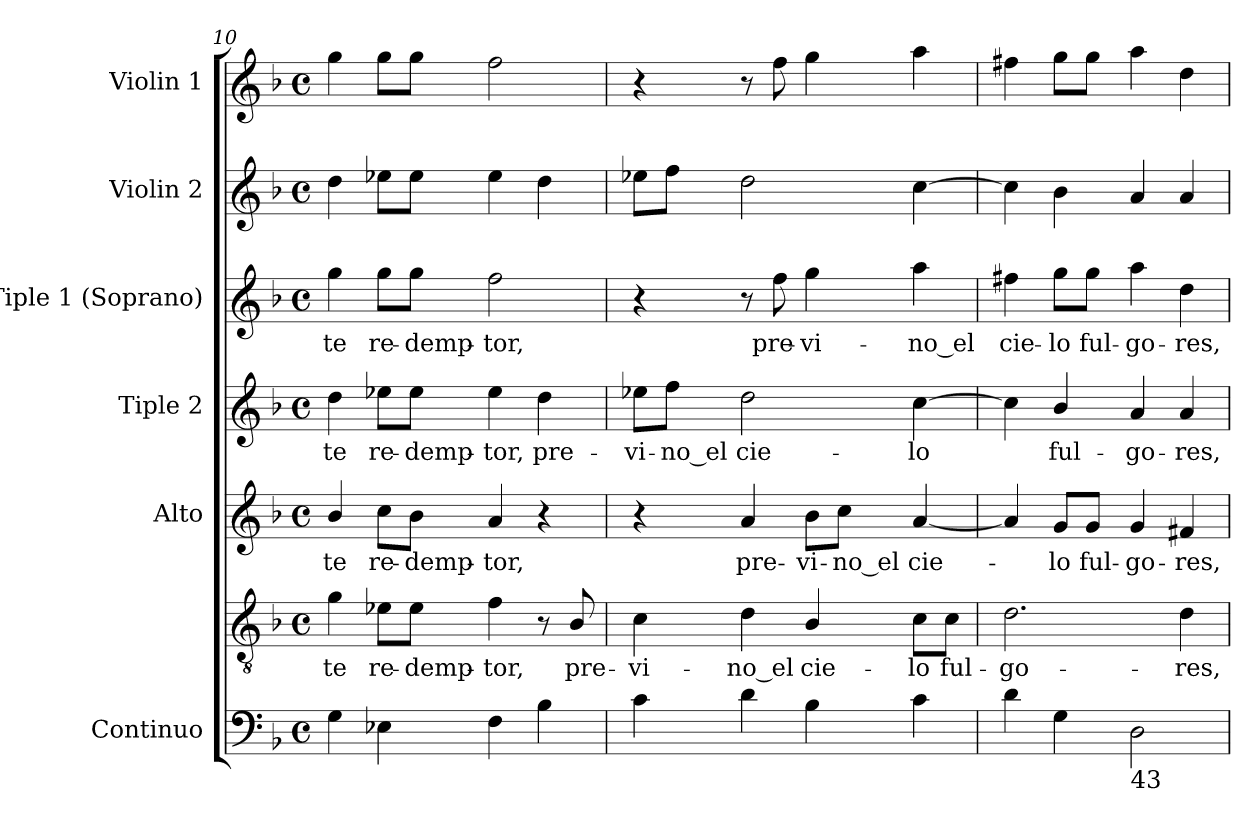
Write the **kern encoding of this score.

**kern	**kern	**text	**kern	**text	**kern	**text	**kern	**text	**kern	**kern
*part7	*part6	*part6	*part5	*part5	*part4	*part4	*part3	*part3	*part2	*part1
*staff7	*staff6	*staff6	*staff5	*staff5	*staff4	*staff4	*staff3	*staff3	*staff2	*staff1
*I"Continuo	*I""Tenor" or Alto	*	*I"Alto	*	*I"Tiple 2	*	*I"Tiple 1 (Soprano)	*	*I"Violin 2	*I"Violin 1
*I'Cont.	*I'T.	*	*I'A.	*	*	*	*I'S.	*	*I'Vln. 2	*I'Vln. 1
!!LO:PB:g=z
*clefF4	*clefGv2	*	*clefG2	*	*clefG2	*	*clefG2	*	*clefG2	*clefG2
*	*ITrd7c12	*	*	*	*	*	*	*	*	*
*k[b-]	*k[b-]	*	*k[b-]	*	*k[b-]	*	*k[b-]	*	*k[b-]	*k[b-]
*F:	*F:	*	*F:	*	*F:	*	*F:	*	*F:	*F:
*M4/4	*M4/4	*	*M4/4	*	*M4/4	*	*M4/4	*	*M4/4	*M4/4
*met(c)	*met(c)	*	*met(c)	*	*met(c)	*	*met(c)	*	*met(c)	*met(c)
=10	=10	=10	=10	=10	=10	=10	=10	=10	=10	=10
!	!	!LO:LY:b:color=#000000	!	!	!	!	!	!	!	!
!	!	!	!	!LO:LY:b:color=#000000	!	!	!	!	!	!
!	!	!	!	!	!	!LO:LY:b:color=#000000	!	!	!	!
!	!	!	!	!	!	!	!	!LO:LY:b:color=#000000	!	!
4Gi\	4Gi\	-te	4b-i/	-te	4ddi\	-te	4ggi\	-te	4ddi\	4ggi\
!	!	!LO:LY:b:color=#000000	!	!	!	!	!	!	!	!
!	!	!	!	!LO:LY:b:color=#000000	!	!	!	!	!	!
!	!	!	!	!	!	!LO:LY:b:color=#000000	!	!	!	!
!	!	!	!	!	!	!	!	!LO:LY:b:color=#000000	!	!
4E-Xi\	8E-Xi\L	re-	8cci\L	re-	8ee-Xi\L	re-	8ggi\L	re-	8ee-Xi\L	8ggi\L
!	!	!LO:LY:b:color=#000000	!	!	!	!	!	!	!	!
!	!	!	!	!LO:LY:b:color=#000000	!	!	!	!	!	!
!	!	!	!	!	!	!LO:LY:b:color=#000000	!	!	!	!
!	!	!	!	!	!	!	!	!LO:LY:b:color=#000000	!	!
.	8E-i\J	-demp-	8b-i\J	-demp-	8ee-i\J	-demp-	8ggi\J	-demp-	8ee-i\J	8ggi\J
!	!	!LO:LY:b:color=#000000	!	!	!	!	!	!	!	!
!	!	!	!	!LO:LY:b:color=#000000	!	!	!	!	!	!
!	!	!	!	!	!	!LO:LY:b:color=#000000	!	!	!	!
!	!	!	!	!	!	!	!	!LO:LY:b:color=#000000	!	!
4Fi\	4Fi\	-tor,	4ai/	-tor,	4ee-i\	-tor,	2ffi\	-tor,	4ee-i\	2ffi\
!	!	!	!	!	!	!LO:LY:b:color=#000000	!	!	!	!
4B-i\	8r	.	4r	.	4ddi\	pre-	.	.	4ddi\	.
!	!	!LO:LY:b:color=#000000	!	!	!	!	!	!	!	!
.	8BB-i/	pre-	.	.	.	.	.	.	.	.
=11	=11	=11	=11	=11	=11	=11	=11	=11	=11	=11
!	!	!LO:LY:b:color=#000000	!	!	!	!	!	!	!	!
!	!	!	!	!	!	!LO:LY:b:color=#000000	!	!	!	!
4ci\	4Ci\	-vi-	4r	.	8ee-Xi\L	-vi-	4r	.	8ee-Xi\L	4r
!	!	!	!	!	!	!LO:LY:b:color=#000000	!	!	!	!
.	.	.	.	.	8ffi\J	-no_el	.	.	8ffi\J	.
!	!	!LO:LY:b:color=#000000	!	!	!	!	!	!	!	!
!	!	!	!	!LO:LY:b:color=#000000	!	!	!	!	!	!
!	!	!	!	!	!	!LO:LY:b:color=#000000	!	!	!	!
4di\	4Di\	-no_el	4ai/	pre-	2ddi\	cie-	8r	.	2ddi\	8r
!	!	!	!	!	!	!	!	!LO:LY:b:color=#000000	!	!
.	.	.	.	.	.	.	8ffi\	pre-	.	8ffi\
!	!	!LO:LY:b:color=#000000	!	!	!	!	!	!	!	!
!	!	!	!	!LO:LY:b:color=#000000	!	!	!	!	!	!
!	!	!	!	!	!	!	!	!LO:LY:b:color=#000000	!	!
4B-i\	4BB-i/	cie-	8b-i\L	-vi-	.	.	4ggi\	-vi-	.	4ggi\
!	!	!	!	!LO:LY:b:color=#000000	!	!	!	!	!	!
.	.	.	8cci\J	-no_el	.	.	.	.	.	.
!	!	!LO:LY:b:color=#000000	!	!	!	!	!	!	!	!
!	!	!	!	!LO:LY:b:color=#000000	!	!	!	!	!	!
!	!	!	!	!	!	!LO:LY:b:color=#000000	!	!	!	!
!	!	!	!	!	!	!	!	!LO:LY:b:color=#000000	!	!
4ci\	8Ci\L	-lo	[4ai/	cie-	[4cci\	-lo	4aai\	-no_el	[4cci\	4aai\
!	!	!LO:LY:b:color=#000000	!	!	!	!	!	!	!	!
.	8Ci\J	ful-	.	.	.	.	.	.	.	.
=12	=12	=12	=12	=12	=12	=12	=12	=12	=12	=12
!	!	!LO:LY:b:color=#000000	!	!	!	!	!	!	!	!
!	!	!	!	!	!	!	!	!LO:LY:b:color=#000000	!	!
4di\	2.Di\	-go-	4ai/]	.	4cci\]	.	4ff#Xi\	cie-	4cci\]	4ff#Xi\
!	!	!	!	!LO:LY:b:color=#000000	!	!	!	!	!	!
!	!	!	!	!	!	!LO:LY:b:color=#000000	!	!	!	!
!	!	!	!	!	!	!	!	!LO:LY:b:color=#000000	!	!
4Gi\	.	.	8gi/L	-lo	4b-i/	ful-	8ggi\L	-lo	4b-i\	8ggi\L
!	!	!	!	!LO:LY:b:color=#000000	!	!	!	!	!	!
!	!	!	!	!	!	!	!	!LO:LY:b:color=#000000	!	!
.	.	.	8gi/J	ful-	.	.	8ggi\J	ful-	.	8ggi\J
!	!	!	!	!LO:LY:b:color=#000000	!	!	!	!	!	!
!	!	!	!	!	!	!LO:LY:b:color=#000000	!	!	!	!
!LO:TX:b:t=43	!	!	!	!	!	!	!	!	!	!
!	!	!	!	!	!	!	!	!LO:LY:b:color=#000000	!	!
2Di\	.	.	4gi/	-go-	4ai/	-go-	4aai\	-go-	4ai/	4aai\
!	!	!LO:LY:b:color=#000000	!	!	!	!	!	!	!	!
!	!	!	!	!LO:LY:b:color=#000000	!	!	!	!	!	!
!	!	!	!	!	!	!LO:LY:b:color=#000000	!	!	!	!
!	!	!	!	!	!	!	!	!LO:LY:b:color=#000000	!	!
.	4Di\	-res,	4f#Xi/	-res,	4ai/	-res,	4ddi\	-res,	4ai/	4ddi\
=	=	=	=	=	=	=	=	=	=	=
*-	*-	*-	*-	*-	*-	*-	*-	*-	*-	*-
